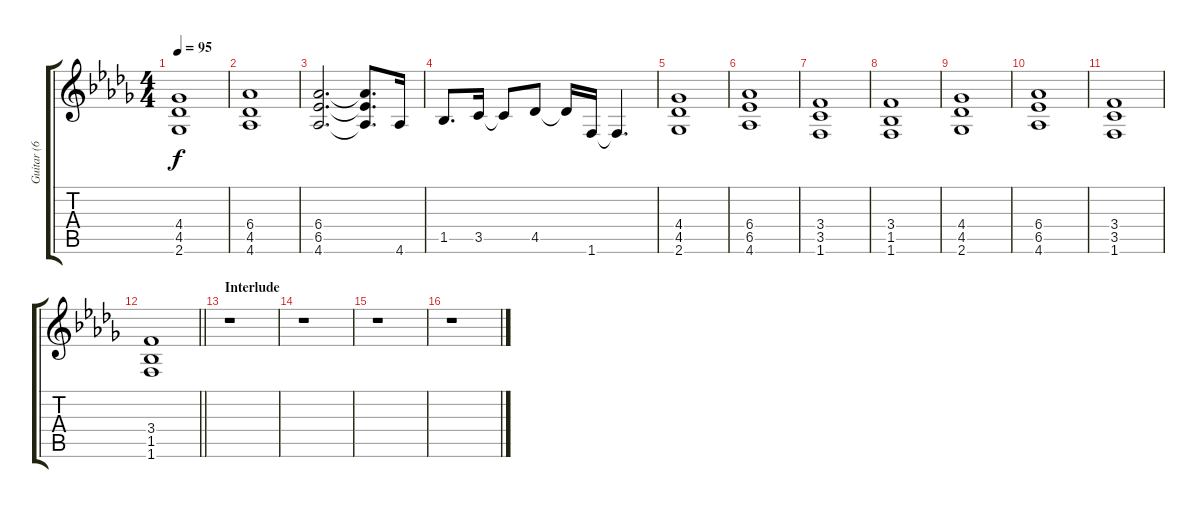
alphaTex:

\track ("Guitar (6 String Arrangement Standard E)" "Guitar (6 ") {instrument distortionguitar}
\staff {score tabs}
\tuning (E4 B3 G3 D3 A2 E2) {hide}
\ts (4 4)
\tempo 95
\clef g2
\ks db
(4.4 4.5 2.6).1{dy f} |
(6.4 4.5 4.6).1 |
(6.4 6.5 4.6).2{d} (6.4{t} 6.5{t} 4.6{t}).8{d} 4.6.16 |
1.5.8{d} 3.5.16 3.5{t}.8 4.5.8 4.5{t}.16 1.6.16 1.6{t}.4{d} |
(4.4 4.5 2.6).1 |
(6.4 6.5 4.6).1 |
(3.4 3.5 1.6).1 |
(3.4 1.5 1.6).1 |
(4.4 4.5 2.6).1 |
(6.4 6.5 4.6).1 |
(3.4 3.5 1.6).1 |
\barLineRight lightlight
(3.4 1.5 1.6).1 |
\section ("" "Interlude")
r.1 |
r.1 |
r.1 |
r.1
